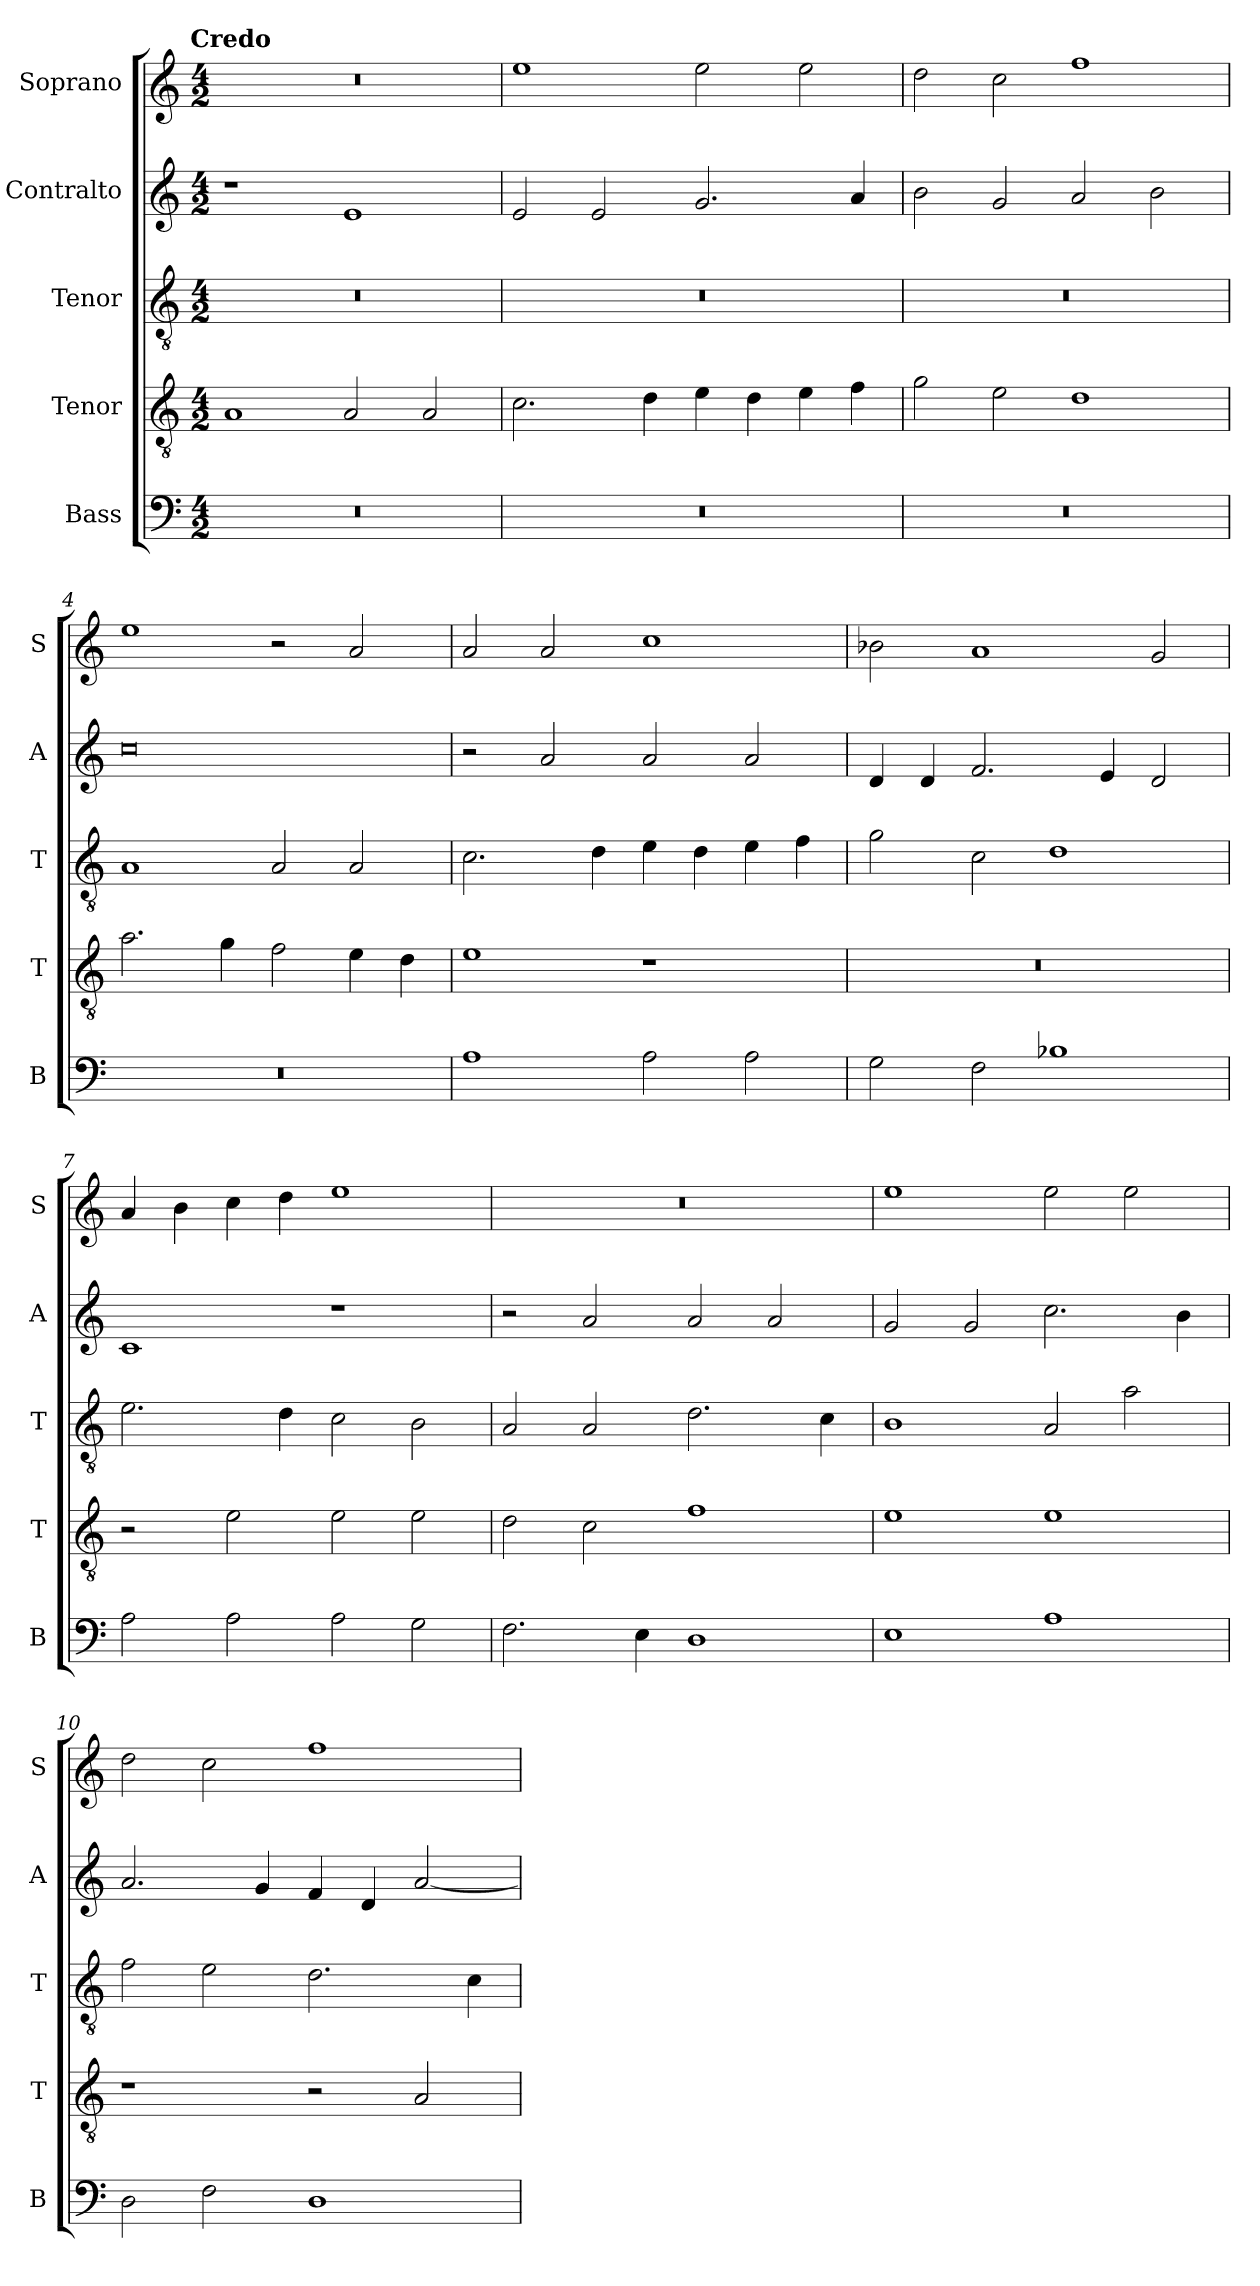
**kern	**kern	**kern	**kern	**kern
*part5	*part4	*part3	*part2	*part1
*staff5	*staff4	*staff3	*staff2	*staff1
*I"Bass	*I"Tenor	*I"Tenor	*I"Contralto	*I"Soprano
*I'B	*I'T	*I'T	*I'A	*I'S
*clefF4	*clefGv2	*clefGv2	*clefG2	*clefG2
*k[]	*k[]	*k[]	*k[]	*k[]
*A:aeo	*A:aeo	*A:aeo	*A:aeo	*A:aeo
!!LO:TX:omd:t=Credo
*M4/2	*M4/2	*M4/2	*M4/2	*M4/2
=1	=1	=1	=1	=1
0r	1A	0r	1r	0r
.	2A	.	1e	.
.	2A	.	.	.
=2	=2	=2	=2	=2
0r	2.c	0r	2e	1ee
.	.	.	2e	.
.	4d	.	.	.
.	4e	.	2.g	2ee
.	4d	.	.	.
.	4e	.	.	2ee
.	4f	.	4a	.
=3	=3	=3	=3	=3
0r	2g	0r	2b	2dd
.	2e	.	2g	2cc
.	1d	.	2a	1ff
.	.	.	2b	.
=4	=4	=4	=4	=4
0r	2.a	1A	0cc	1ee
.	4g	.	.	.
.	2f	2A	.	2r
.	4e	2A	.	2a
.	4d	.	.	.
=5	=5	=5	=5	=5
1A	1e	2.c	2r	2a
.	.	.	2a	2a
.	.	4d	.	.
2A	1r	4e	2a	1cc
.	.	4d	.	.
2A	.	4e	2a	.
.	.	4f	.	.
=6	=6	=6	=6	=6
2G	0r	2g	4d	2b-X
.	.	.	4d	.
2F	.	2c	2.f	1a
1B-X	.	1d	.	.
.	.	.	4e	.
.	.	.	2d	2g
=7	=7	=7	=7	=7
2A	2r	2.e	1c	4a
.	.	.	.	4b
2A	2e	.	.	4cc
.	.	4d	.	4dd
2A	2e	2c	1r	1ee
2G	2e	2B	.	.
=8	=8	=8	=8	=8
2.F	2d	2A	2r	0r
.	2c	2A	2a	.
4E	.	.	.	.
1D	1f	2.d	2a	.
.	.	.	2a	.
.	.	4c	.	.
=9	=9	=9	=9	=9
1E	1e	1B	2g	1ee
.	.	.	2g	.
1A	1e	2A	2.cc	2ee
.	.	2a	.	2ee
.	.	.	4b	.
=10	=10	=10	=10	=10
2D	1r	2f	2.a	2dd
2F	.	2e	.	2cc
.	.	.	4g	.
1D	2r	2.d	4f	1ff
.	.	.	4d	.
.	2A	.	[2a	.
.	.	4c	.	.
=	=	=	=	=
*-	*-	*-	*-	*-
